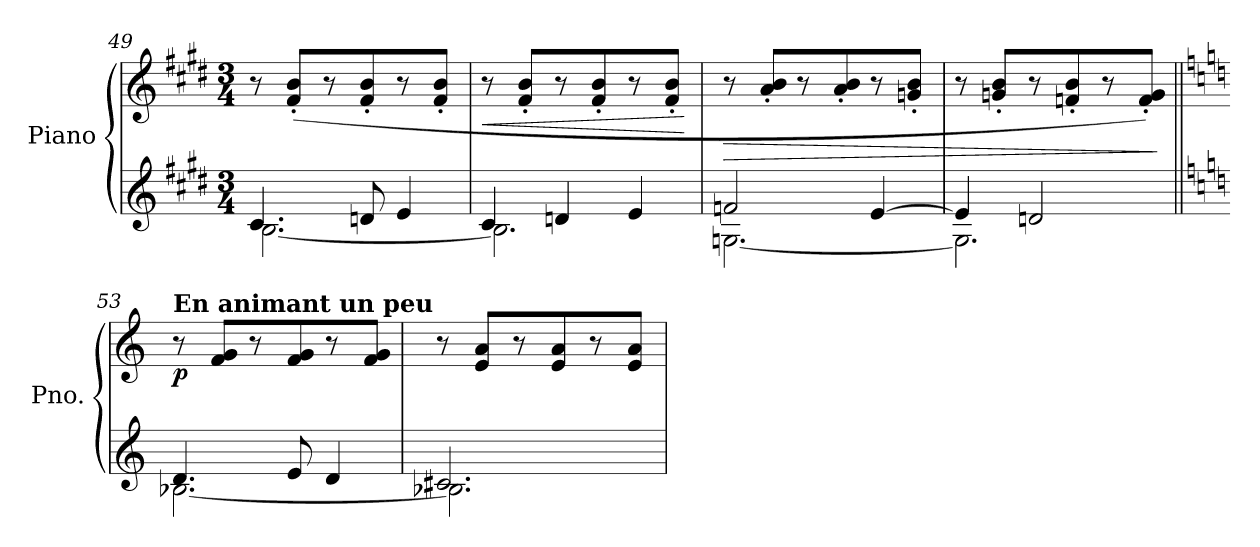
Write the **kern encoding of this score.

**kern	**kern	**dynam
*part1	*part1	*part1
*staff2	*staff1	*staff1/2
*I"Piano	*	*
*I'Pno.	*	*
*clefG2	*clefG2	*
*k[f#c#g#d#]	*k[f#c#g#d#]	*
*M3/4	*M3/4	*
=49	=49	=49
*^	*	*
4.c#/	[2.B\	8r	.
.	.	(<8f#/' 8b/'L	.
.	.	8r	.
8dn/	.	8f#/' 8b/'	.
4e/	.	8r	.
.	.	8f#/' 8b/'J	.
=50	=50	=50	=50
!	!	!	!LO:HP:b
4c#/	2.B\]	8r	<
.	.	8f#/' 8b/'L	.
4dn/	.	8r	.
.	.	8f#/' 8b/'	.
4e/	.	8r	.
.	.	8f#/' 8b/'J	.
*v	*v	*	*
.	.	[
=51	=51	=51
*^	*	*
!	!	!	!LO:HP:b
2fn/	[2.Gn\	8r	>
.	.	8a/' 8b/'L	.
.	.	8r	.
.	.	8a/' 8b/'	.
[4e/	.	8r	.
.	.	8gn/' 8b/'J	.
=52	=52	=52	=52
4e/]	2.Gn\]	8r	.
.	.	8gn/' 8b/'L	.
2dn/	.	8r	.
.	.	8fn/' 8b/'	.
.	.	8r	.
.	.	8f/' 8g/'J)	.
*v	*v	*	*
.	.	]
!!LO:LB:g=z
=53||	=53||	=53||
*k[]	*k[]	*
*^	*	*
!	!	!LO:TX:a:B:t=En animant un peu	!
!	!	!	!LO:DY:b
4.d/	[2.B-X\	8r	p
.	.	8f/ 8g/L	.
.	.	8r	.
8e/	.	8f/ 8g/	.
4d/	.	8r	.
.	.	8f/ 8g/J	.
=54	=54	=54	=54
2.c#X/	2.B-X\]	8r	.
.	.	8e/ 8a/L	.
.	.	8r	.
.	.	8e/ 8a/	.
.	.	8r	.
.	.	8e/ 8a/J	.
*v	*v	*	*
=	=	=
*-	*-	*-
